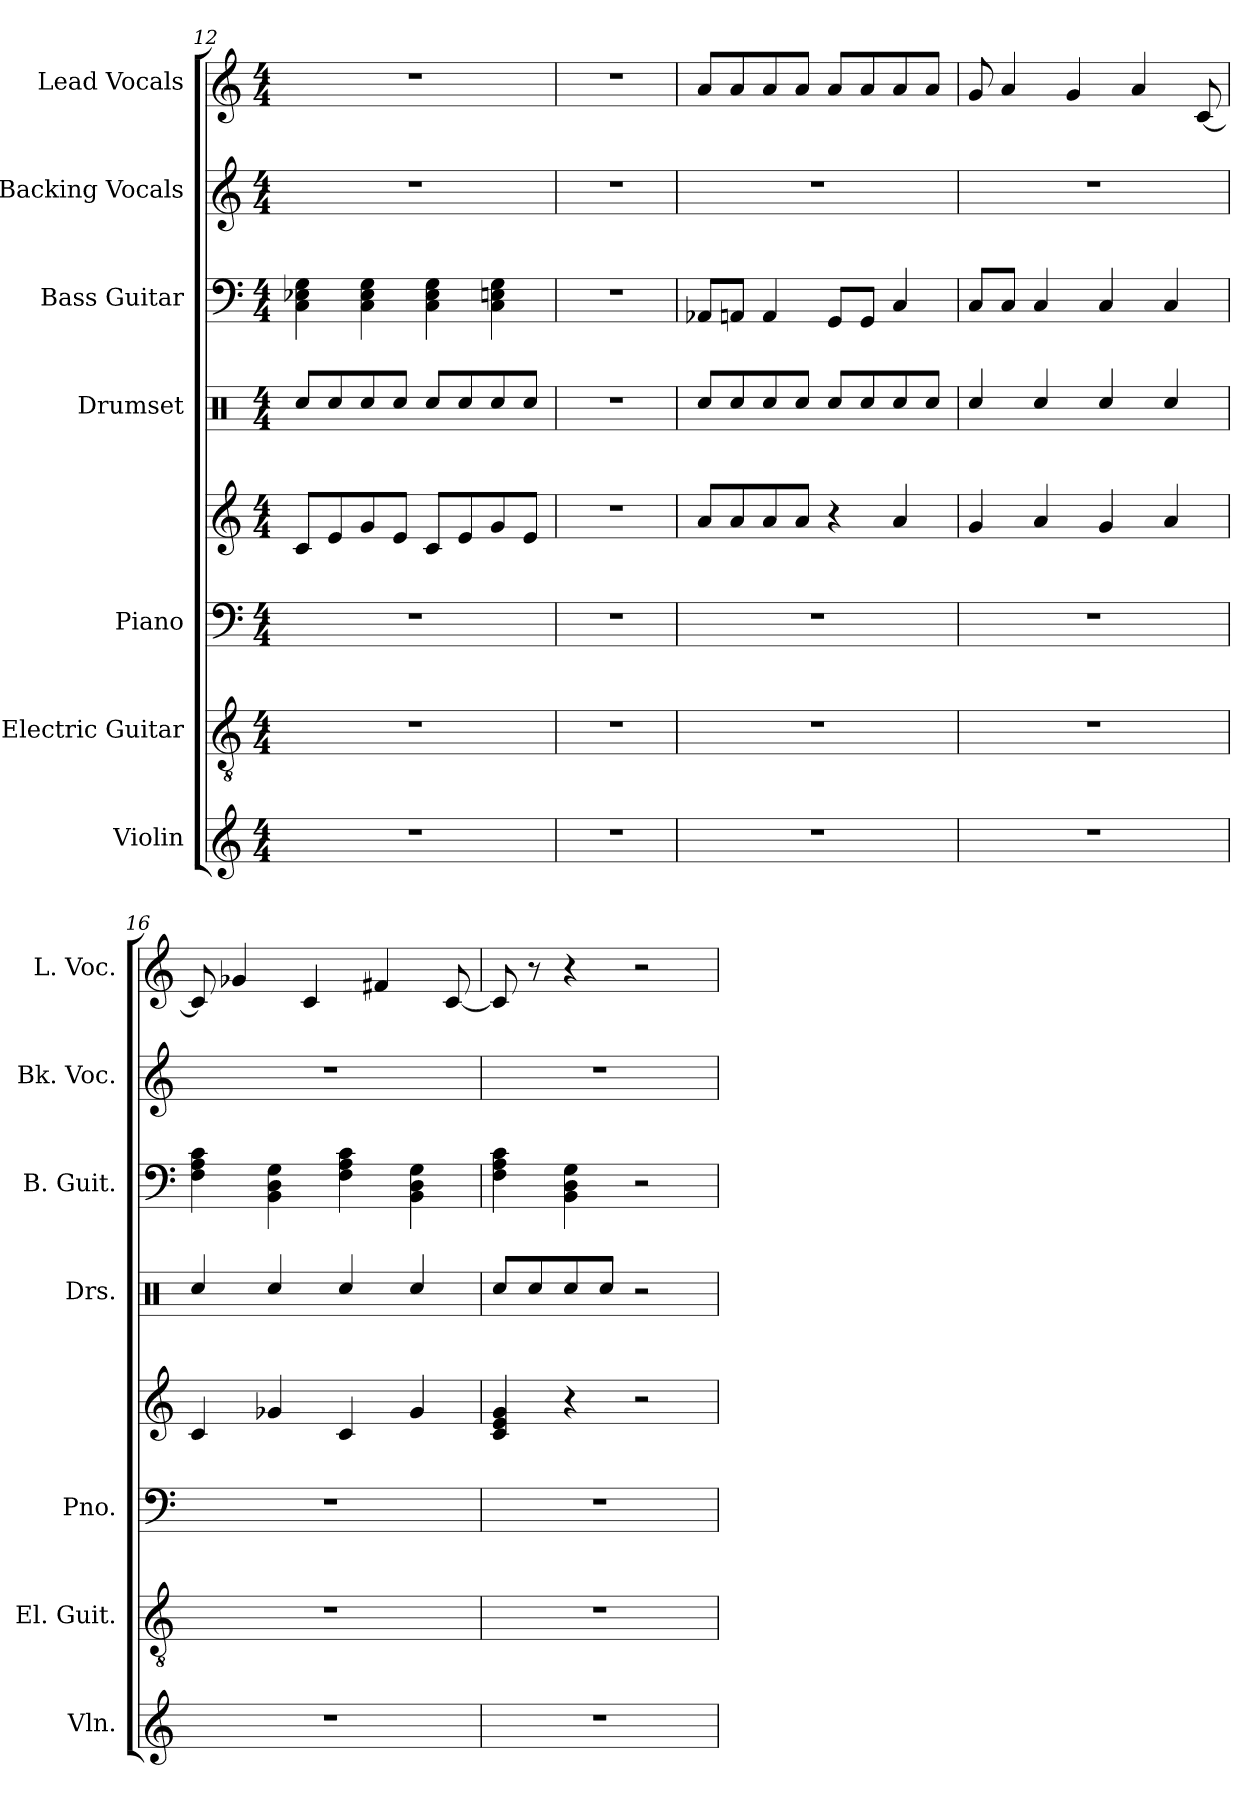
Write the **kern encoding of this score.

**kern	**kern	**kern	**kern	**kern	**kern	**kern	**kern
*part7	*part6	*part5	*part5	*part4	*part3	*part2	*part1
*staff8	*staff7	*staff6	*staff5	*staff4	*staff3	*staff2	*staff1
*I"Violin	*I"Electric Guitar	*I"Piano	*	*I"Drumset	*I"Bass Guitar	*I"Backing Vocals	*I"Lead Vocals
*I'Vln.	*I'El. Guit.	*I'Pno.	*	*I'Drs.	*I'B. Guit.	*I'Bk. Voc.	*I'L. Voc.
*clefG2	*clefGv2	*clefF4	*clefG2	*clefX	*clefF4	*clefG2	*clefG2
*	*	*	*	*	*ITrd7c12	*	*
*k[]	*k[]	*k[]	*k[]	*k[]	*k[]	*k[]	*k[]
*M4/4	*M4/4	*M4/4	*M4/4	*M4/4	*M4/4	*M4/4	*M4/4
=12	=12	=12	=12	=12	=12	=12	=12
1r	1r	1r	8c/L	8Rcc/L	4CC\ 4EE-X\ 4GG\	1r	1r
.	.	.	8e/	8Rcc/	.	.	.
.	.	.	8g/	8Rcc/	4CC\ 4EE-\ 4GG\	.	.
.	.	.	8e/J	8Rcc/J	.	.	.
.	.	.	8c/L	8Rcc/L	4CC\ 4EE-\ 4GG\	.	.
.	.	.	8e/	8Rcc/	.	.	.
.	.	.	8g/	8Rcc/	4CC\ 4EEn\ 4GG\	.	.
.	.	.	8e/J	8Rcc/J	.	.	.
=13	=13	=13	=13	=13	=13	=13	=13
1r	1r	1r	1r	1r	1r	1r	1r
=14	=14	=14	=14	=14	=14	=14	=14
1r	1r	1r	8a/L	8Rcc/L	8AAA-X/L	1r	8a/L
.	.	.	8a/	8Rcc/	8AAAn/J	.	8a/
.	.	.	8a/	8Rcc/	4AAA/	.	8a/
.	.	.	8a/J	8Rcc/J	.	.	8a/J
.	.	.	4r	8Rcc/L	8GGG/L	.	8a/L
.	.	.	.	8Rcc/	8GGG/J	.	8a/
.	.	.	4a/	8Rcc/	4CC/	.	8a/
.	.	.	.	8Rcc/J	.	.	8a/J
=15	=15	=15	=15	=15	=15	=15	=15
1r	1r	1r	4g/	4Rcc/	8CC/L	1r	8g/
.	.	.	.	.	8CC/J	.	4a/
.	.	.	4a/	4Rcc/	4CC/	.	.
.	.	.	.	.	.	.	4g/
.	.	.	4g/	4Rcc/	4CC/	.	.
.	.	.	.	.	.	.	4a/
.	.	.	4a/	4Rcc/	4CC/	.	.
.	.	.	.	.	.	.	[8c/
!!LO:PB:g=z
=16	=16	=16	=16	=16	=16	=16	=16
1r	1r	1r	4c/	4Rcc/	4FF\ 4AA\ 4C\	1r	8c/]
.	.	.	.	.	.	.	4g-X/
.	.	.	4g-X/	4Rcc/	4BBB\ 4DD\ 4GG\	.	.
.	.	.	.	.	.	.	4c/
.	.	.	4c/	4Rcc/	4FF\ 4AA\ 4C\	.	.
.	.	.	.	.	.	.	4f#X/
.	.	.	4g-/	4Rcc/	4BBB\ 4DD\ 4GG\	.	.
.	.	.	.	.	.	.	[8c/
=17	=17	=17	=17	=17	=17	=17	=17
1r	1r	1r	4c/ 4e/ 4g/	8Rcc/L	4FF\ 4AA\ 4C\	1r	8c/]
.	.	.	.	8Rcc/	.	.	8r
.	.	.	4r	8Rcc/	4BBB\ 4DD\ 4GG\	.	4r
.	.	.	.	8Rcc/J	.	.	.
.	.	.	2r	2r	2r	.	2r
=	=	=	=	=	=	=	=
*-	*-	*-	*-	*-	*-	*-	*-
